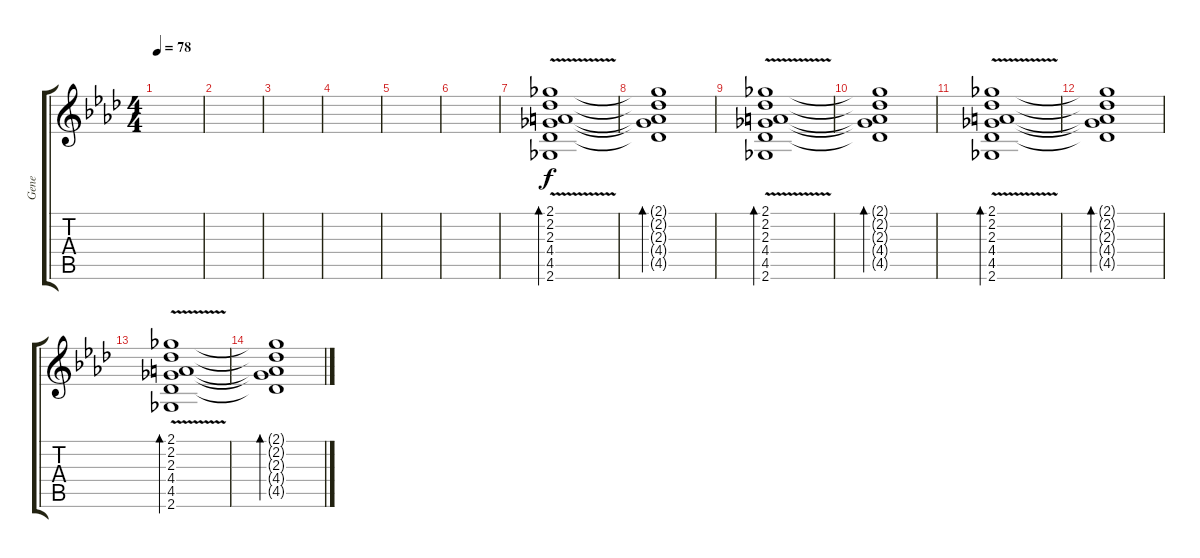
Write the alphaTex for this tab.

\track ("Gene" "Gene") {instrument electricguitarclean}
\staff {score tabs}
\tuning (E4 B3 G3 D3 A2 E2) {hide}
\ts (4 4)
\tempo 78
\clef g2
\ks fminor
|
|
|
|
|
|
(2.1 2.2 2.3 4.4 4.5 2.6{v}).1{bd 240} |
(2.1{t} 2.2{t} 2.3{t} 4.4{t} 4.5{t}).1{bd 240} |
(2.1 2.2 2.3 4.4 4.5 2.6{v}).1{bd 240} |
(2.1{t} 2.2{t} 2.3{t} 4.4{t} 4.5{t}).1{bd 240} |
(2.1 2.2 2.3 4.4 4.5 2.6{v}).1{bd 240} |
(2.1{t} 2.2{t} 2.3{t} 4.4{t} 4.5{t}).1{bd 240} |
(2.1 2.2 2.3 4.4 4.5 2.6{v}).1{bd 240} |
(2.1{t} 2.2{t} 2.3{t} 4.4{t} 4.5{t}).1{bd 240}
